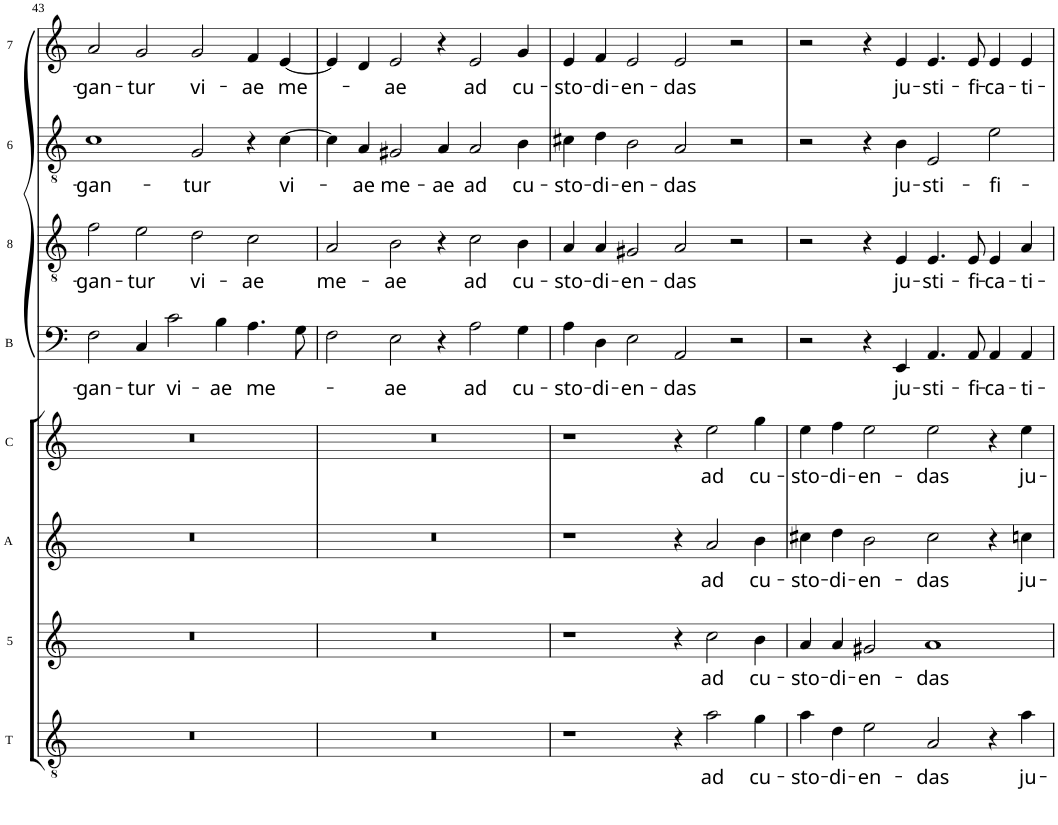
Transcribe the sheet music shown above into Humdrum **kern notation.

**kern	**text	**kern	**text	**kern	**text	**kern	**text	**kern	**text	**kern	**text	**kern	**text	**kern	**text
*part8	*part8	*part7	*part7	*part6	*part6	*part5	*part5	*part4	*part4	*part3	*part3	*part2	*part2	*part1	*part1
*staff8	*staff8	*staff7	*staff7	*staff6	*staff6	*staff5	*staff5	*staff4	*staff4	*staff3	*staff3	*staff2	*staff2	*staff1	*staff1
*I"Tenor	*	*I"Quinta	*	*I"Altus	*	*I"Cantus	*	*I"Basis	*	*I"Octava	*	*I"Sexta	*	*I"Septima	*
*I'T	*	*	*	*I'A	*	*I'C	*	*I'B	*	*	*	*	*	*	*
!!LO:PB:g=z
*clefGv2	*	*clefG2	*	*clefG2	*	*clefG2	*	*clefF4	*	*clefGv2	*	*clefGv2	*	*clefG2	*
*k[]	*	*k[]	*	*k[]	*	*k[]	*	*k[]	*	*k[]	*	*k[]	*	*k[]	*
*M4/2	*	*M4/2	*	*M4/2	*	*M4/2	*	*M4/2	*	*M4/2	*	*M4/2	*	*M4/2	*
=43	=43	=43	=43	=43	=43	=43	=43	=43	=43	=43	=43	=43	=43	=43	=43
!	!	!	!	!	!	!	!	!	!LO:LY:b	!	!LO:LY:b	!	!LO:LY:b	!	!LO:LY:b
0r	.	0r	.	0r	.	0r	.	2F\	-gan-	2f\	-gan-	1c	-gan-	2a/	-gan-
!	!	!	!	!	!	!	!	!	!LO:LY:b	!	!LO:LY:b	!	!	!	!LO:LY:b
.	.	.	.	.	.	.	.	4C/	-tur	2e\	-tur	.	.	2g/	-tur
!	!	!	!	!	!	!	!	!	!LO:LY:b	!	!	!	!	!	!
.	.	.	.	.	.	.	.	2c\	vi-	.	.	.	.	.	.
!	!	!	!	!	!	!	!	!	!	!	!LO:LY:b	!	!LO:LY:b	!	!LO:LY:b
.	.	.	.	.	.	.	.	.	.	2d\	vi-	2G/	-tur	2g/	vi-
!	!	!	!	!	!	!	!	!	!LO:LY:b	!	!	!	!	!	!
.	.	.	.	.	.	.	.	4B\	-ae	.	.	.	.	.	.
!	!	!	!	!	!	!	!	!	!LO:LY:b	!	!LO:LY:b	!	!	!	!LO:LY:b
.	.	.	.	.	.	.	.	4.A\	me-	2c\	-ae	4r	.	4f/	-ae
!	!	!	!	!	!	!	!	!	!	!	!	!	!LO:LY:b	!	!LO:LY:b
.	.	.	.	.	.	.	.	.	.	.	.	[4c\	vi-	[4e/	me-
.	.	.	.	.	.	.	.	8G\	.	.	.	.	.	.	.
=44	=44	=44	=44	=44	=44	=44	=44	=44	=44	=44	=44	=44	=44	=44	=44
!	!	!	!	!	!	!	!	!	!	!	!LO:LY:b	!	!	!	!
0r	.	0r	.	0r	.	0r	.	2F\	.	2A/	me-	4c\]	.	4e/]	.
!	!	!	!	!	!	!	!	!	!	!	!	!	!LO:LY:b	!	!
.	.	.	.	.	.	.	.	.	.	.	.	4A/	-ae	4d/	.
!	!	!	!	!	!	!	!	!	!LO:LY:b	!	!LO:LY:b	!	!LO:LY:b	!	!LO:LY:b
.	.	.	.	.	.	.	.	2E\	-ae	2B\	-ae	2G#X/	me-	2e/	-ae
!	!	!	!	!	!	!	!	!	!	!	!	!	!LO:LY:b	!	!
.	.	.	.	.	.	.	.	4r	.	4r	.	4A/	-ae	4r	.
!	!	!	!	!	!	!	!	!	!LO:LY:b	!	!LO:LY:b	!	!LO:LY:b	!	!LO:LY:b
.	.	.	.	.	.	.	.	2A\	ad	2c\	ad	2A/	ad	2e/	ad
!	!	!	!	!	!	!	!	!	!LO:LY:b	!	!LO:LY:b	!	!LO:LY:b	!	!LO:LY:b
.	.	.	.	.	.	.	.	4G\	cu-	4B\	cu-	4B\	cu-	4g/	cu-
=45	=45	=45	=45	=45	=45	=45	=45	=45	=45	=45	=45	=45	=45	=45	=45
!	!	!	!	!	!	!	!	!	!LO:LY:b	!	!LO:LY:b	!	!LO:LY:b	!	!LO:LY:b
1r	.	1r	.	1r	.	1r	.	4A\	-sto-	4A/	-sto-	4c#X\	-sto-	4e/	-sto-
!	!	!	!	!	!	!	!	!	!LO:LY:b	!	!LO:LY:b	!	!LO:LY:b	!	!LO:LY:b
.	.	.	.	.	.	.	.	4D\	-di-	4A/	-di-	4d\	-di-	4f/	-di-
!	!	!	!	!	!	!	!	!	!LO:LY:b	!	!LO:LY:b	!	!LO:LY:b	!	!LO:LY:b
.	.	.	.	.	.	.	.	2E\	-en-	2G#X/	-en-	2B\	-en-	2e/	-en-
!	!	!	!	!	!	!	!	!	!LO:LY:b	!	!LO:LY:b	!	!LO:LY:b	!	!LO:LY:b
4r	.	4r	.	4r	.	4r	.	2AA/	-das	2A/	-das	2A/	-das	2e/	-das
!	!LO:LY:b	!	!LO:LY:b	!	!LO:LY:b	!	!LO:LY:b	!	!	!	!	!	!	!	!
2a\	ad	2cc\	ad	2a/	ad	2ee\	ad	.	.	.	.	.	.	.	.
.	.	.	.	.	.	.	.	2r	.	2r	.	2r	.	2r	.
!	!LO:LY:b	!	!LO:LY:b	!	!LO:LY:b	!	!LO:LY:b	!	!	!	!	!	!	!	!
4g\	cu-	4b\	cu-	4b\	cu-	4gg\	cu-	.	.	.	.	.	.	.	.
=46	=46	=46	=46	=46	=46	=46	=46	=46	=46	=46	=46	=46	=46	=46	=46
!	!LO:LY:b	!	!LO:LY:b	!	!LO:LY:b	!	!LO:LY:b	!	!	!	!	!	!	!	!
4a\	-sto-	4a/	-sto-	4cc#X\	-sto-	4ee\	-sto-	2r	.	2r	.	2r	.	2r	.
!	!LO:LY:b	!	!LO:LY:b	!	!LO:LY:b	!	!LO:LY:b	!	!	!	!	!	!	!	!
4d\	-di-	4a/	-di-	4dd\	-di-	4ff\	-di-	.	.	.	.	.	.	.	.
!	!LO:LY:b	!	!LO:LY:b	!	!LO:LY:b	!	!LO:LY:b	!	!	!	!	!	!	!	!
2e\	-en-	2g#X/	-en-	2b\	-en-	2ee\	-en-	4r	.	4r	.	4r	.	4r	.
!	!	!	!	!	!	!	!	!	!LO:LY:b	!	!LO:LY:b	!	!LO:LY:b	!	!LO:LY:b
.	.	.	.	.	.	.	.	4EE/	ju-	4E/	ju-	4B\	ju-	4e/	ju-
!	!LO:LY:b	!	!LO:LY:b	!	!LO:LY:b	!	!LO:LY:b	!	!LO:LY:b	!	!LO:LY:b	!	!LO:LY:b	!	!LO:LY:b
2A/	-das	1a	-das	2cc#\	-das	2ee\	-das	4.AA/	-sti-	4.E/	-sti-	2E/	-sti-	4.e/	-sti-
!	!	!	!	!	!	!	!	!	!LO:LY:b	!	!LO:LY:b	!	!	!	!LO:LY:b
.	.	.	.	.	.	.	.	8AA/	-fi-	8E/	-fi-	.	.	8e/	-fi-
!	!	!	!	!	!	!	!	!	!LO:LY:b	!	!LO:LY:b	!	!LO:LY:b	!	!LO:LY:b
4r	.	.	.	4r	.	4r	.	4AA/	-ca-	4E/	-ca-	2e\	-fi-	4e/	-ca-
!	!LO:LY:b	!	!	!	!LO:LY:b	!	!LO:LY:b	!	!LO:LY:b	!	!LO:LY:b	!	!	!	!LO:LY:b
4a\	ju-	.	.	4ccn\	ju-	4ee\	ju-	4AA/	-ti-	4A/	-ti-	.	.	4e/	-ti-
=	=	=	=	=	=	=	=	=	=	=	=	=	=	=	=
*-	*-	*-	*-	*-	*-	*-	*-	*-	*-	*-	*-	*-	*-	*-	*-
